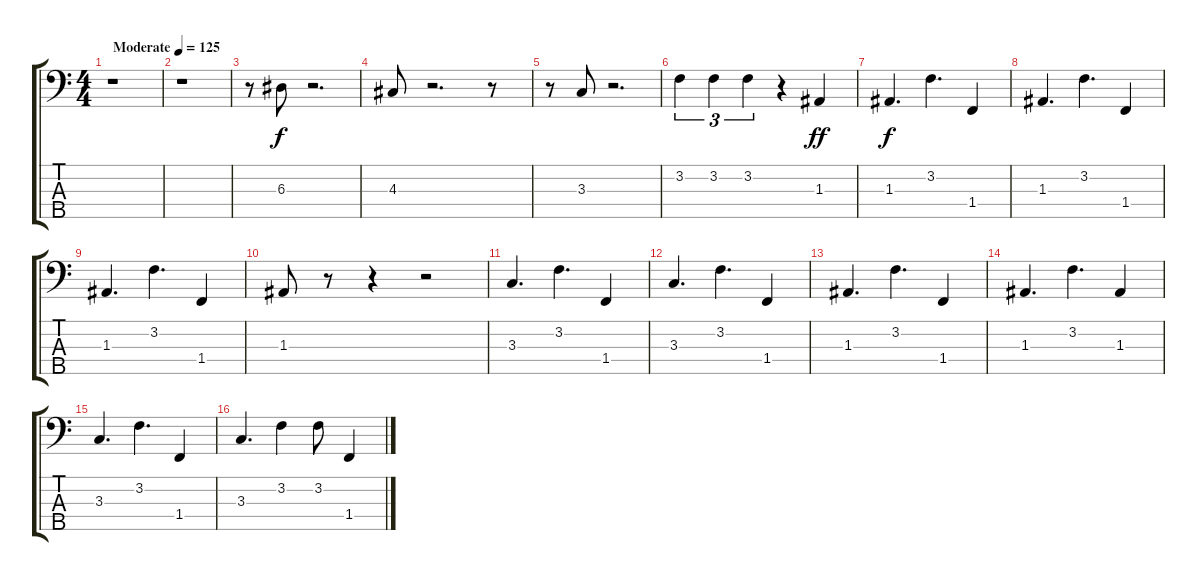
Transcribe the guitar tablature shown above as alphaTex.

\track "" {instrument electricbassfinger}
\staff {score tabs}
\tuning (G2 D2 A1 E1 B0) {hide}
\ts (4 4)
\tempo (125 "Moderate")
\clef f4
\ks c
r.1{dy f instrument electricbassfinger} |
r.1 |
r.8 6.3.8 r.2{d} |
4.3.8 r.2{d} r.8 |
r.8 3.3.8 r.2{d} |
3.2.4{tu (3 2)} 3.2.4{tu (3 2)} 3.2.4{tu (3 2)} r.4 1.3.4{dy ff} |
1.3.4{d dy f} 3.2.4{d} 1.4.4 |
1.3.4{d} 3.2.4{d} 1.4.4 |
1.3.4{d} 3.2.4{d} 1.4.4 |
1.3.8 r.8 r.4 r.2 |
3.3.4{d} 3.2.4{d} 1.4.4 |
3.3.4{d} 3.2.4{d} 1.4.4 |
1.3.4{d} 3.2.4{d} 1.4.4 |
1.3.4{d} 3.2.4{d} 1.3.4 |
3.3.4{d} 3.2.4{d} 1.4.4 |
3.3.4{d} 3.2.4 3.2.8 1.4.4
